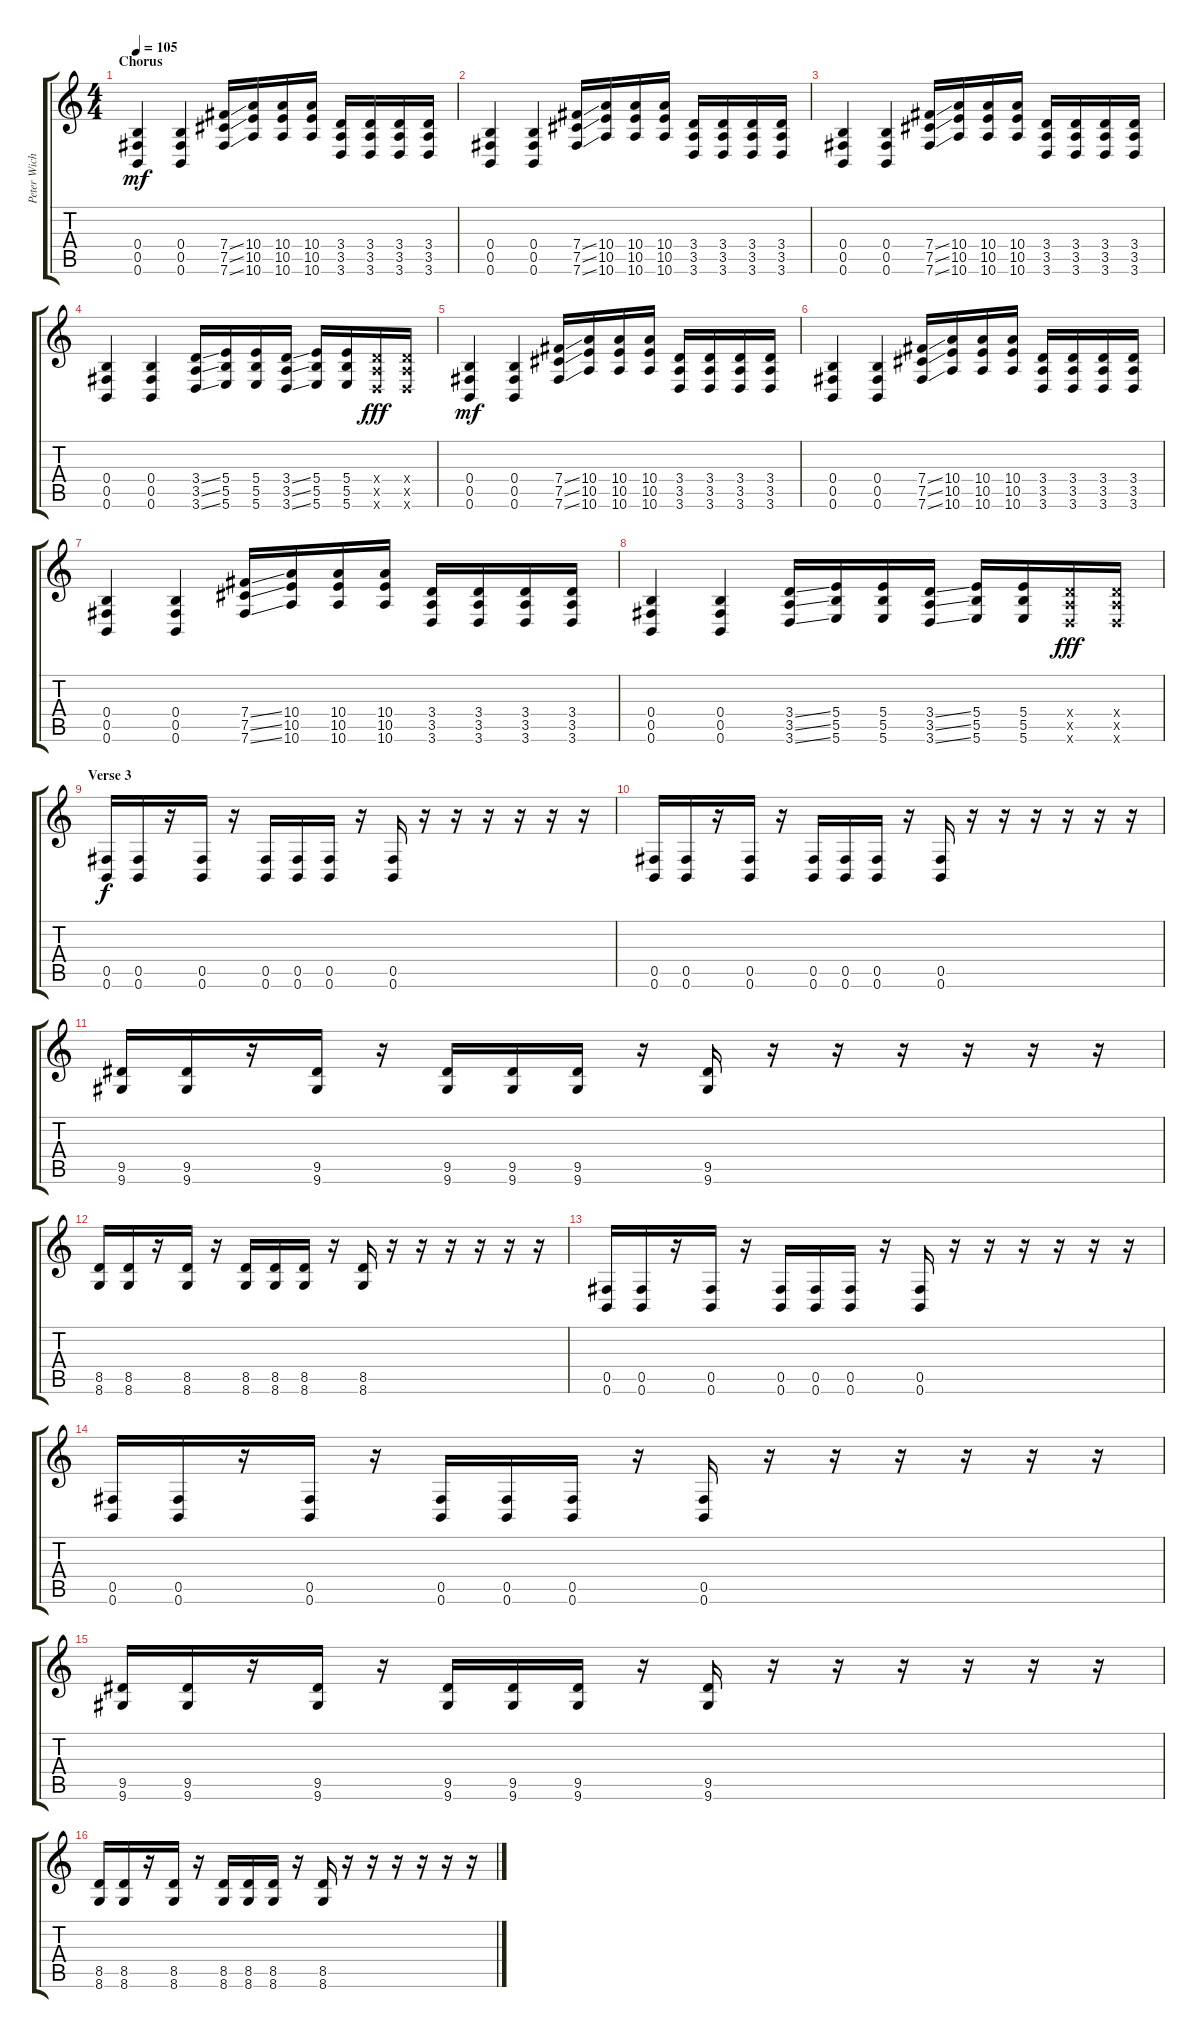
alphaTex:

\track ("Peter Wichers" "Peter Wich") {instrument distortionguitar}
\staff {score tabs}
\tuning (Db4 Ab3 E3 B2 Gb2 B1) {hide}
\ts (4 4)
\section ("" "Chorus")
\tempo 105
\clef g2
\ks c
(0.4 0.5 0.6).4{dy mf} (0.4 0.5 0.6).4 (7.4{ss} 7.5{ss} 7.6{ss}).16 (10.4 10.5 10.6).16 (10.4 10.5 10.6).16 (10.4 10.5 10.6).16 (3.4 3.5 3.6).16 (3.4 3.5 3.6).16 (3.4 3.5 3.6).16 (3.4 3.5 3.6).16 |
(0.4 0.5 0.6).4 (0.4 0.5 0.6).4 (7.4{ss} 7.5{ss} 7.6{ss}).16 (10.4 10.5 10.6).16 (10.4 10.5 10.6).16 (10.4 10.5 10.6).16 (3.4 3.5 3.6).16 (3.4 3.5 3.6).16 (3.4 3.5 3.6).16 (3.4 3.5 3.6).16 |
(0.4 0.5 0.6).4 (0.4 0.5 0.6).4 (7.4{ss} 7.5{ss} 7.6{ss}).16 (10.4 10.5 10.6).16 (10.4 10.5 10.6).16 (10.4 10.5 10.6).16 (3.4 3.5 3.6).16 (3.4 3.5 3.6).16 (3.4 3.5 3.6).16 (3.4 3.5 3.6).16 |
(0.4 0.5 0.6).4 (0.4 0.5 0.6).4 (3.4{ss} 3.5{ss} 3.6{ss}).16 (5.4 5.5 5.6).16 (5.4 5.5 5.6).16 (3.4{ss} 3.5{ss} 3.6{ss}).16 (5.4 5.5 5.6).16 (5.4 5.5 5.6).16 (3.4{x} 3.5{x} 3.6{x}).16{dy fff} (3.4{x} 3.5{x} 3.6{x}).16 |
(0.4 0.5 0.6).4{dy mf} (0.4 0.5 0.6).4 (7.4{ss} 7.5{ss} 7.6{ss}).16 (10.4 10.5 10.6).16 (10.4 10.5 10.6).16 (10.4 10.5 10.6).16 (3.4 3.5 3.6).16 (3.4 3.5 3.6).16 (3.4 3.5 3.6).16 (3.4 3.5 3.6).16 |
(0.4 0.5 0.6).4 (0.4 0.5 0.6).4 (7.4{ss} 7.5{ss} 7.6{ss}).16 (10.4 10.5 10.6).16 (10.4 10.5 10.6).16 (10.4 10.5 10.6).16 (3.4 3.5 3.6).16 (3.4 3.5 3.6).16 (3.4 3.5 3.6).16 (3.4 3.5 3.6).16 |
(0.4 0.5 0.6).4 (0.4 0.5 0.6).4 (7.4{ss} 7.5{ss} 7.6{ss}).16 (10.4 10.5 10.6).16 (10.4 10.5 10.6).16 (10.4 10.5 10.6).16 (3.4 3.5 3.6).16 (3.4 3.5 3.6).16 (3.4 3.5 3.6).16 (3.4 3.5 3.6).16 |
(0.4 0.5 0.6).4 (0.4 0.5 0.6).4 (3.4{ss} 3.5{ss} 3.6{ss}).16 (5.4 5.5 5.6).16 (5.4 5.5 5.6).16 (3.4{ss} 3.5{ss} 3.6{ss}).16 (5.4 5.5 5.6).16 (5.4 5.5 5.6).16 (3.4{x} 3.5{x} 3.6{x}).16{dy fff} (3.4{x} 3.5{x} 3.6{x}).16 |
\section ("" "Verse 3")
(0.5 0.6).16{dy f} (0.5 0.6).16 r.16 (0.5 0.6).16 r.16 (0.5 0.6).16 (0.5 0.6).16 (0.5 0.6).16 r.16 (0.5 0.6).16 r.16 r.16 r.16 r.16 r.16 r.16 |
(0.5 0.6).16 (0.5 0.6).16 r.16 (0.5 0.6).16 r.16 (0.5 0.6).16 (0.5 0.6).16 (0.5 0.6).16 r.16 (0.5 0.6).16 r.16 r.16 r.16 r.16 r.16 r.16 |
(9.5 9.6).16 (9.5 9.6).16 r.16 (9.5 9.6).16 r.16 (9.5 9.6).16 (9.5 9.6).16 (9.5 9.6).16 r.16 (9.5 9.6).16 r.16 r.16 r.16 r.16 r.16 r.16 |
(8.5 8.6).16 (8.5 8.6).16 r.16 (8.5 8.6).16 r.16 (8.5 8.6).16 (8.5 8.6).16 (8.5 8.6).16 r.16 (8.5 8.6).16 r.16 r.16 r.16 r.16 r.16 r.16 |
(0.5 0.6).16 (0.5 0.6).16 r.16 (0.5 0.6).16 r.16 (0.5 0.6).16 (0.5 0.6).16 (0.5 0.6).16 r.16 (0.5 0.6).16 r.16 r.16 r.16 r.16 r.16 r.16 |
(0.5 0.6).16 (0.5 0.6).16 r.16 (0.5 0.6).16 r.16 (0.5 0.6).16 (0.5 0.6).16 (0.5 0.6).16 r.16 (0.5 0.6).16 r.16 r.16 r.16 r.16 r.16 r.16 |
(9.5 9.6).16 (9.5 9.6).16 r.16 (9.5 9.6).16 r.16 (9.5 9.6).16 (9.5 9.6).16 (9.5 9.6).16 r.16 (9.5 9.6).16 r.16 r.16 r.16 r.16 r.16 r.16 |
(8.5 8.6).16 (8.5 8.6).16 r.16 (8.5 8.6).16 r.16 (8.5 8.6).16 (8.5 8.6).16 (8.5 8.6).16 r.16 (8.5 8.6).16 r.16 r.16 r.16 r.16 r.16 r.16
